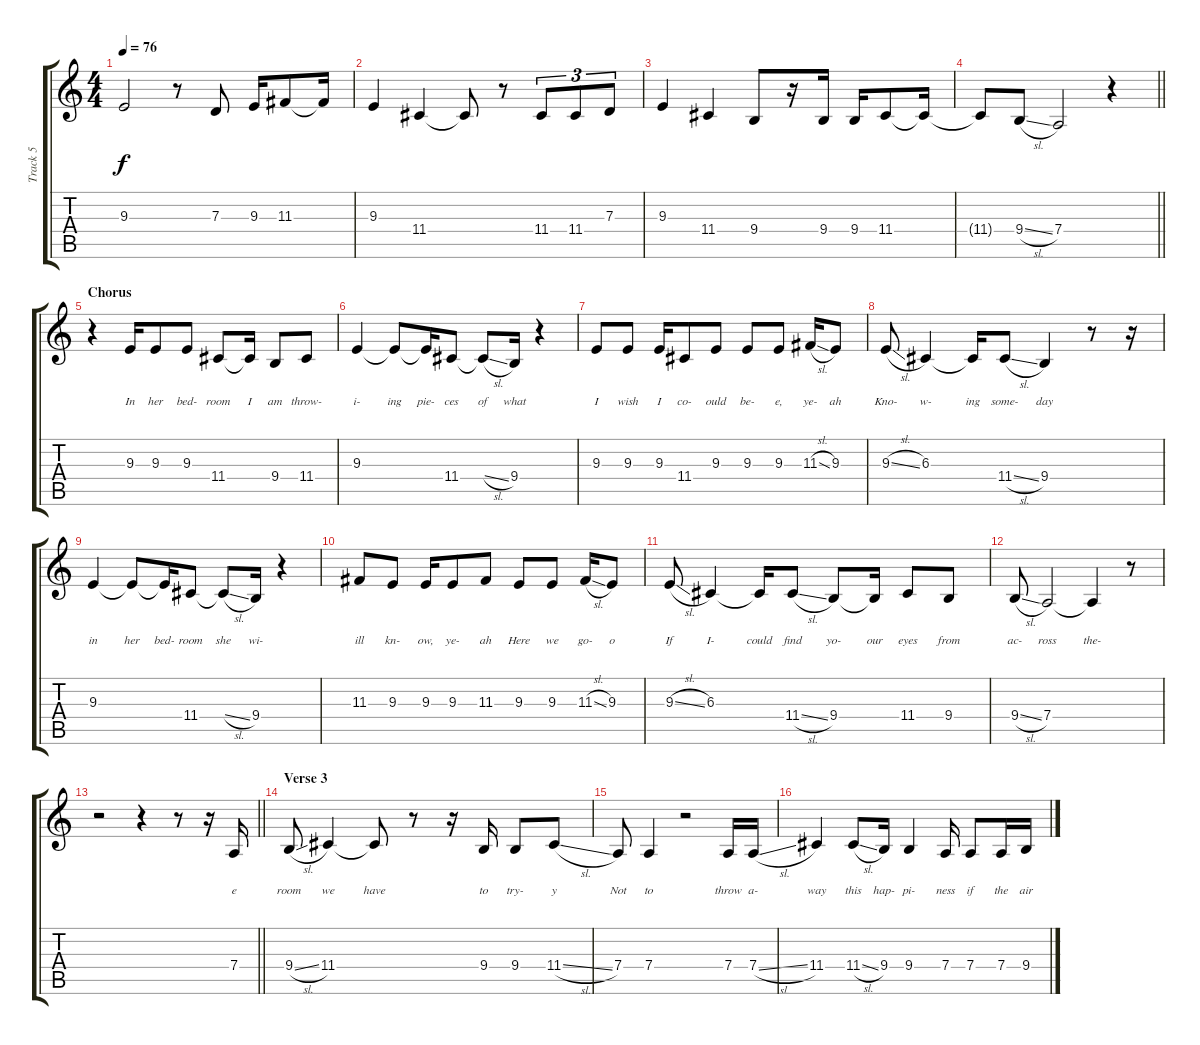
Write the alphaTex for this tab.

\track ("Track 5" "Track 5") {instrument violin}
\staff {score tabs}
\tuning (E4 B3 G3 D3 A2 D2) {hide}
\ts (4 4)
\tempo 76
\clef g2
\ks c
9.3.2{dy f} r.8 7.3.8 9.3.16 11.3.8 11.3{t}.16 |
9.3.4 11.4.4 11.4{t}.8 r.8 11.4.8{tu (3 2)} 11.4.8{tu (3 2)} 7.3.8{tu (3 2)} |
9.3.4 11.4.4 9.4.8 r.16 9.4.16 9.4.16 11.4.8 11.4{t}.16 |
\barLineRight lightlight
11.4{t}.8 9.4{sl}.8 7.4.2 r.4 |
\section ("" "Chorus")
r.4 9.3.16{lyrics (0 "") lyrics (1 "In") lyrics (2 "") lyrics (3 "") lyrics (4 "")} 9.3.8{lyrics (0 "") lyrics (1 "her") lyrics (2 "") lyrics (3 "") lyrics (4 "")} 9.3.8{lyrics (0 "") lyrics (1 "bed-") lyrics (2 "") lyrics (3 "") lyrics (4 "")} 11.4.8{lyrics (0 "") lyrics (1 "room") lyrics (2 "") lyrics (3 "") lyrics (4 "")} 11.4{t}.16{lyrics (0 "") lyrics (1 "I") lyrics (2 "") lyrics (3 "") lyrics (4 "")} 9.4.8{lyrics (0 "") lyrics (1 "am") lyrics (2 "") lyrics (3 "") lyrics (4 "")} 11.4.8{lyrics (0 "") lyrics (1 "throw-") lyrics (2 "") lyrics (3 "") lyrics (4 "")} |
9.3.4{lyrics (0 "") lyrics (1 "i-") lyrics (2 "") lyrics (3 "") lyrics (4 "")} 9.3{t}.8{lyrics (0 "") lyrics (1 "ing") lyrics (2 "") lyrics (3 "") lyrics (4 "")} 9.3{t}.16{lyrics (0 "") lyrics (1 "pie-") lyrics (2 "") lyrics (3 "") lyrics (4 "")} 11.4.8{lyrics (0 "") lyrics (1 "ces") lyrics (2 "") lyrics (3 "") lyrics (4 "")} 11.4{sl t}.8{lyrics (0 "") lyrics (1 "of") lyrics (2 "") lyrics (3 "") lyrics (4 "")} 9.4.16{lyrics (0 "") lyrics (1 "what") lyrics (2 "") lyrics (3 "") lyrics (4 "")} r.4 |
9.3.8{lyrics (0 "") lyrics (1 "I") lyrics (2 "") lyrics (3 "") lyrics (4 "")} 9.3.8{lyrics (0 "") lyrics (1 "wish") lyrics (2 "") lyrics (3 "") lyrics (4 "")} 9.3.16{lyrics (0 "") lyrics (1 "I") lyrics (2 "") lyrics (3 "") lyrics (4 "")} 11.4.8{lyrics (0 "") lyrics (1 "co-") lyrics (2 "") lyrics (3 "") lyrics (4 "")} 9.3.8{lyrics (0 "") lyrics (1 "ould") lyrics (2 "") lyrics (3 "") lyrics (4 "")} 9.3.8{lyrics (0 "") lyrics (1 "be-") lyrics (2 "") lyrics (3 "") lyrics (4 "")} 9.3.8{lyrics (0 "") lyrics (1 "e,") lyrics (2 "") lyrics (3 "") lyrics (4 "")} 11.3{sl}.16{lyrics (0 "") lyrics (1 "ye-") lyrics (2 "") lyrics (3 "") lyrics (4 "")} 9.3.8{lyrics (0 "") lyrics (1 "ah") lyrics (2 "") lyrics (3 "") lyrics (4 "")} |
9.3{sl}.8{lyrics (0 "") lyrics (1 "Kno-") lyrics (2 "") lyrics (3 "") lyrics (4 "")} 6.3.4{lyrics (0 "") lyrics (1 "w-") lyrics (2 "") lyrics (3 "") lyrics (4 "")} 6.3{t}.16{lyrics (0 "") lyrics (1 "ing") lyrics (2 "") lyrics (3 "") lyrics (4 "")} 11.4{sl}.8{lyrics (0 "") lyrics (1 "some-") lyrics (2 "") lyrics (3 "") lyrics (4 "")} 9.4.4{lyrics (0 "") lyrics (1 "day") lyrics (2 "") lyrics (3 "") lyrics (4 "")} r.8 r.16 |
9.3.4{lyrics (0 "") lyrics (1 "in") lyrics (2 "") lyrics (3 "") lyrics (4 "")} 9.3{t}.8{lyrics (0 "") lyrics (1 "her") lyrics (2 "") lyrics (3 "") lyrics (4 "")} 9.3{t}.16{lyrics (0 "") lyrics (1 "bed-") lyrics (2 "") lyrics (3 "") lyrics (4 "")} 11.4.8{lyrics (0 "") lyrics (1 "room") lyrics (2 "") lyrics (3 "") lyrics (4 "")} 11.4{sl t}.8{lyrics (0 "") lyrics (1 "she") lyrics (2 "") lyrics (3 "") lyrics (4 "")} 9.4.16{lyrics (0 "") lyrics (1 "wi-") lyrics (2 "") lyrics (3 "") lyrics (4 "")} r.4 |
11.3.8{lyrics (0 "") lyrics (1 "ill") lyrics (2 "") lyrics (3 "") lyrics (4 "")} 9.3.8{lyrics (0 "") lyrics (1 "kn-") lyrics (2 "") lyrics (3 "") lyrics (4 "")} 9.3.16{lyrics (0 "") lyrics (1 "ow,") lyrics (2 "") lyrics (3 "") lyrics (4 "")} 9.3.8{lyrics (0 "") lyrics (1 "ye-") lyrics (2 "") lyrics (3 "") lyrics (4 "")} 11.3.8{lyrics (0 "") lyrics (1 "ah") lyrics (2 "") lyrics (3 "") lyrics (4 "")} 9.3.8{lyrics (0 "") lyrics (1 "Here") lyrics (2 "") lyrics (3 "") lyrics (4 "")} 9.3.8{lyrics (0 "") lyrics (1 "we") lyrics (2 "") lyrics (3 "") lyrics (4 "")} 11.3{sl}.16{lyrics (0 "") lyrics (1 "go-") lyrics (2 "") lyrics (3 "") lyrics (4 "")} 9.3.8{lyrics (0 "") lyrics (1 "o") lyrics (2 "") lyrics (3 "") lyrics (4 "")} |
9.3{sl}.8{lyrics (0 "") lyrics (1 "If") lyrics (2 "") lyrics (3 "") lyrics (4 "")} 6.3.4{lyrics (0 "") lyrics (1 "I-") lyrics (2 "") lyrics (3 "") lyrics (4 "")} 6.3{t}.16{lyrics (0 "") lyrics (1 "could") lyrics (2 "") lyrics (3 "") lyrics (4 "")} 11.4{sl}.8{lyrics (0 "") lyrics (1 "find") lyrics (2 "") lyrics (3 "") lyrics (4 "")} 9.4.8{lyrics (0 "") lyrics (1 "yo-") lyrics (2 "") lyrics (3 "") lyrics (4 "")} 9.4{t}.16{lyrics (0 "") lyrics (1 "our") lyrics (2 "") lyrics (3 "") lyrics (4 "")} 11.4.8{lyrics (0 "") lyrics (1 "eyes") lyrics (2 "") lyrics (3 "") lyrics (4 "")} 9.4.8{lyrics (0 "") lyrics (1 "from") lyrics (2 "") lyrics (3 "") lyrics (4 "")} |
9.4{sl}.8{lyrics (0 "") lyrics (1 "ac-") lyrics (2 "") lyrics (3 "") lyrics (4 "")} 7.4.2{lyrics (0 "") lyrics (1 "ross") lyrics (2 "") lyrics (3 "") lyrics (4 "")} 7.4{t}.4{lyrics (0 "") lyrics (1 "the-") lyrics (2 "") lyrics (3 "") lyrics (4 "")} r.8 |
\barLineRight lightlight
r.2 r.4 r.8 r.16 7.4.16{lyrics (0 "") lyrics (1 "e") lyrics (2 "") lyrics (3 "") lyrics (4 "")} |
\section ("" "Verse 3")
9.4{sl}.8{lyrics (0 "") lyrics (1 "room") lyrics (2 "") lyrics (3 "") lyrics (4 "")} 11.4.4{lyrics (0 "") lyrics (1 "we") lyrics (2 "") lyrics (3 "") lyrics (4 "")} 11.4{t}.8{lyrics (0 "") lyrics (1 "have") lyrics (2 "") lyrics (3 "") lyrics (4 "")} r.8 r.16 9.4.16{lyrics (0 "") lyrics (1 "to") lyrics (2 "") lyrics (3 "") lyrics (4 "")} 9.4.8{lyrics (0 "") lyrics (1 "try-") lyrics (2 "") lyrics (3 "") lyrics (4 "")} 11.4{sl}.8{lyrics (0 "") lyrics (1 "y") lyrics (2 "") lyrics (3 "") lyrics (4 "")} |
7.4.8{lyrics (0 "") lyrics (1 "Not") lyrics (2 "") lyrics (3 "") lyrics (4 "")} 7.4.4{lyrics (0 "") lyrics (1 "to") lyrics (2 "") lyrics (3 "") lyrics (4 "")} r.2 7.4.16{lyrics (0 "") lyrics (1 "throw") lyrics (2 "") lyrics (3 "") lyrics (4 "")} 7.4{sl}.16{lyrics (0 "") lyrics (1 "a-") lyrics (2 "") lyrics (3 "") lyrics (4 "")} |
11.4.4{lyrics (0 "") lyrics (1 "way") lyrics (2 "") lyrics (3 "") lyrics (4 "")} 11.4{sl}.8{lyrics (0 "") lyrics (1 "this") lyrics (2 "") lyrics (3 "") lyrics (4 "")} 9.4.16{lyrics (0 "") lyrics (1 "hap-") lyrics (2 "") lyrics (3 "") lyrics (4 "")} 9.4.4{lyrics (0 "") lyrics (1 "pi-") lyrics (2 "") lyrics (3 "") lyrics (4 "")} 7.4.16{lyrics (0 "") lyrics (1 "ness") lyrics (2 "") lyrics (3 "") lyrics (4 "")} 7.4.8{lyrics (0 "") lyrics (1 "if") lyrics (2 "") lyrics (3 "") lyrics (4 "")} 7.4.16{lyrics (0 "") lyrics (1 "the") lyrics (2 "") lyrics (3 "") lyrics (4 "")} 9.4{sl}.16{lyrics (0 "") lyrics (1 "air") lyrics (2 "") lyrics (3 "") lyrics (4 "")}
